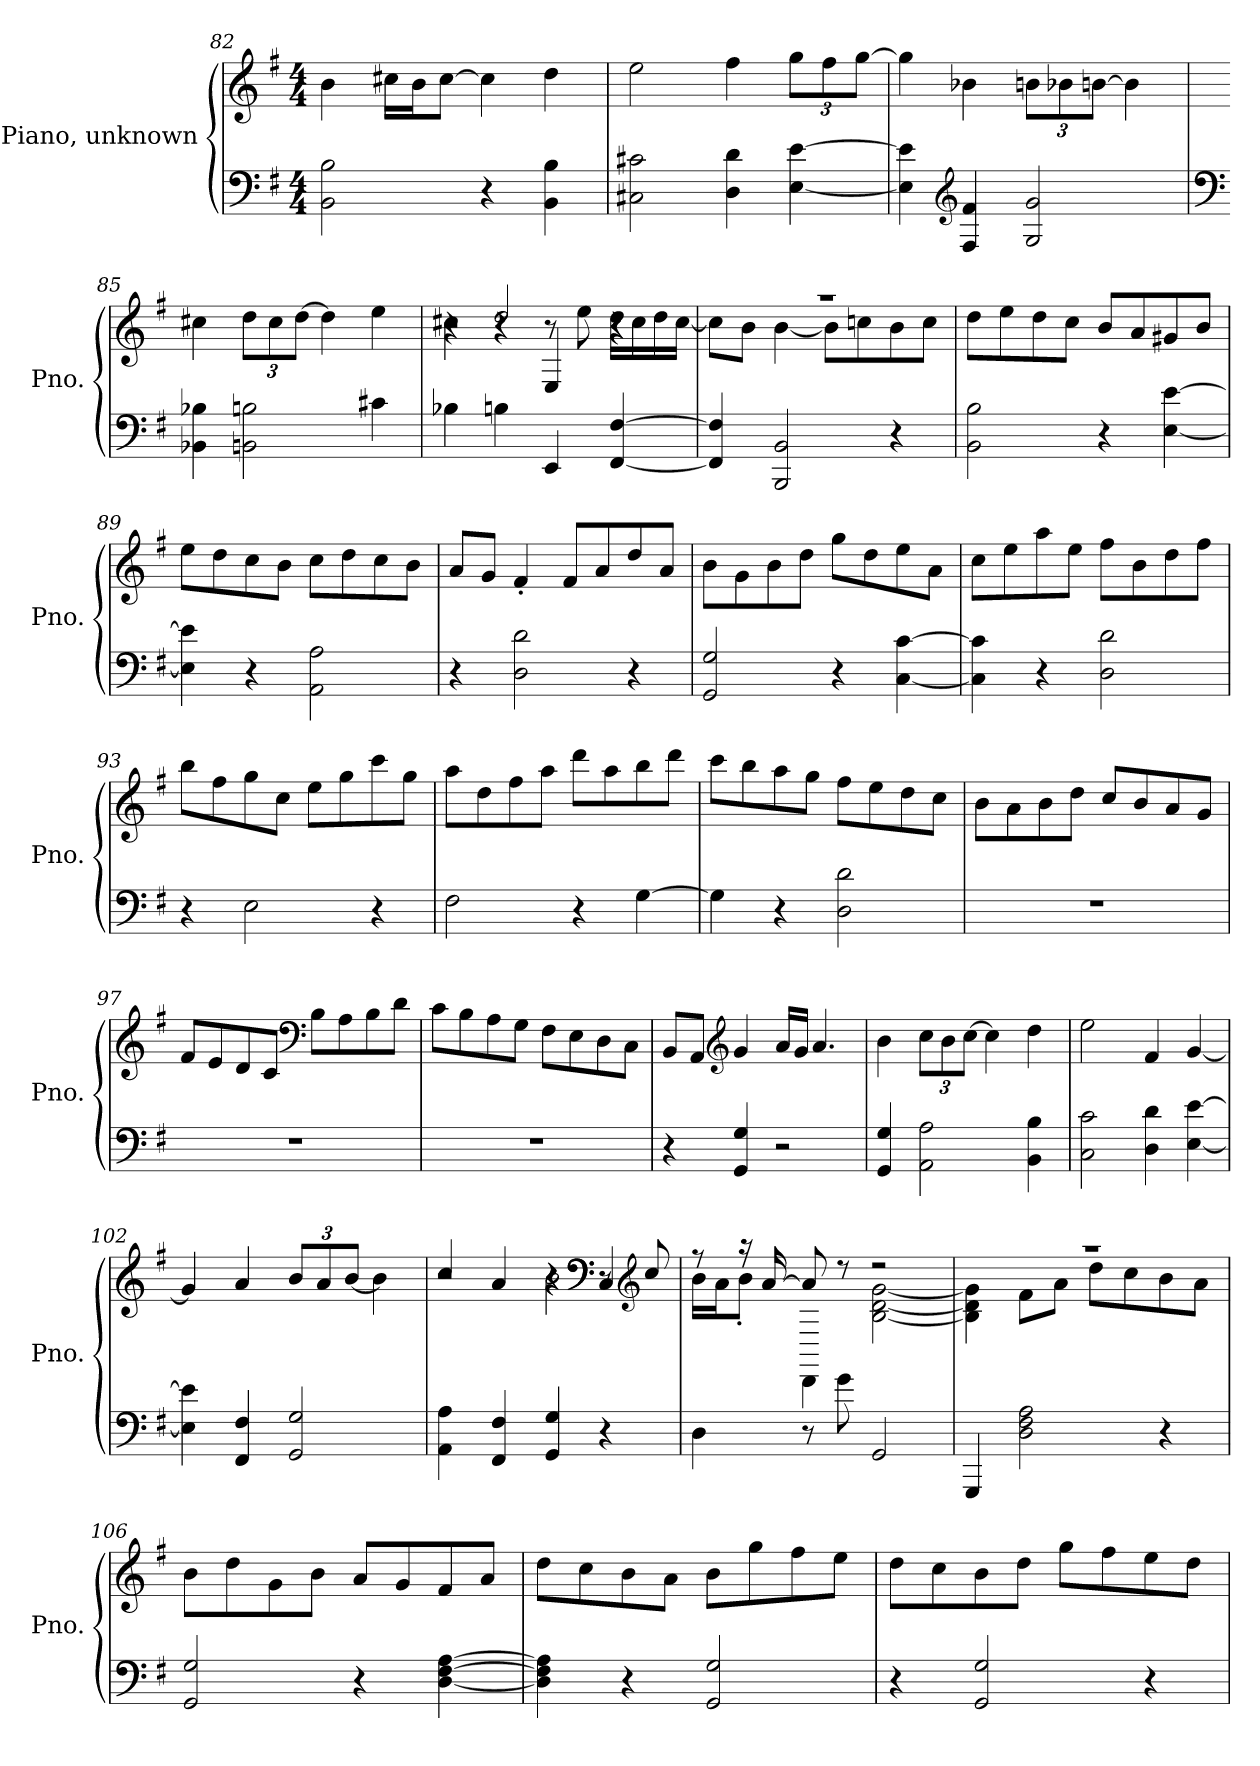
**kern	**kern
*part1	*part1
*staff2	*staff1
*I"Piano, unknown	*
*I'Pno.	*
*clefF4	*clefG2
*k[f#]	*k[f#]
*M4/4	*M4/4
=82	=82
2BB\ 2B\	4b\
.	16cc#X\LL
.	16b\J
.	[8cc#\J
4r	4cc#\]
4BB\ 4B\	4dd\
=83	=83
2C#X\ 2c#X\	2ee\
4D\ 4d\	4ff#\
*	*Xbrackettup
[4E\ [4e\	12gg\L
.	12ff#\
.	[12gg\J
=84	=84
4E\] 4e\]	4gg\]
*clefG2	*
4F#/ 4f#/	4b-X\
2G/ 2g/	12bn\L
.	12b-X\
.	[12bn\J
.	4b\]
!!LO:PB:g=z
=85	=85
*clefF4	*
4BB-X\ 4B-X\	4cc#X\
2BBn\ 2Bn\	12dd\L
.	12cc#\
.	[12dd\J
.	4dd\]
4c#X\	4ee\
=86	=86
*	*^
*	*	*^
4B-X\	4r	4cc#X\	2r
4Bn\	2dd/	4r	.
4EE/	.	8r	4E/
.	.	8ee\	.
[4FF#/ [4F#/	4r	16dd\LL	4r
.	.	16cc#\	.
.	.	16dd\	.
.	.	[16cc#\JJ	.
*	*	*v	*v
=87	=87	=87
4FF#/] 4F#/]	1r	8cc#\L]
.	.	8b\J
2BBB/ 2BB/	.	[4b\
.	.	8b\L]
.	.	8ccn\
4r	.	8b\
.	.	8cc\J
*	*v	*v
=88	=88
2BB\ 2B\	8dd\L
.	8ee\
.	8dd\
.	8cc\J
4r	8b/L
.	8a/
[4E\ [4e\	8g#X/
.	8b/J
=89	=89
4E\] 4e\]	8ee\L
.	8dd\
4r	8cc\
.	8b\J
2AA\ 2A\	8cc\L
.	8dd\
.	8cc\
.	8b\J
!!LO:LB:g=z
=90	=90
4r	8a/L
.	8g/J
2D\ 2d\	4f#'/
.	8f#/L
.	8a/
4r	8dd/
.	8a/J
=91	=91
2GG/ 2G/	8b\L
.	8g\
.	8b\
.	8dd\J
4r	8gg\L
.	8dd\
[4C\ [4c\	8ee\
.	8a\J
=92	=92
4C\] 4c\]	8cc\L
.	8ee\
4r	8aa\
.	8ee\J
2D\ 2d\	8ff#\L
.	8b\
.	8dd\
.	8ff#\J
=93	=93
4r	8bb\L
.	8ff#\
2E\	8gg\
.	8cc\J
.	8ee\L
.	8gg\
4r	8ccc\
.	8gg\J
=94	=94
2F#\	8aa\L
.	8dd\
.	8ff#\
.	8aa\J
4r	8ddd\L
.	8aa\
[4G\	8bb\
.	8ddd\J
!!LO:LB:g=z
=95	=95
4G\]	8ccc\L
.	8bb\
4r	8aa\
.	8gg\J
2D\ 2d\	8ff#\L
.	8ee\
.	8dd\
.	8cc\J
=96	=96
1r	8b\L
.	8a\
.	8b\
.	8dd\J
.	8cc/L
.	8b/
.	8a/
.	8g/J
=97	=97
1r	8f#/L
.	8e/
.	8d/
.	8c/J
*	*clefF4
.	8B\L
.	8A\
.	8B\
.	8d\J
=98	=98
1r	8c\L
.	8B\
.	8A\
.	8G\J
.	8F#\L
.	8E\
.	8D\
.	8C\J
=99	=99
4r	8BB/L
.	8AA/J
*	*clefG2
4GG/ 4G/	4g/
2r	16a/LL
.	16g/JJ
.	4.a/
!!LO:LB:g=z
=100	=100
4GG/ 4G/	4b\
2AA\ 2A\	12cc\L
.	12b\
.	[12cc\J
.	4cc\]
4BB\ 4B\	4dd\
=101	=101
2C\ 2c\	2ee\
4D\ 4d\	4f#/
[4E\ [4e\	[4g/
=102	=102
4E\] 4e\]	4g/]
4FF#/ 4F#/	4a/
2GG/ 2G/	12b/L
.	12a/
.	[12b/J
.	4b\]
=103	=103
*	*^
*	*	*^
4AA\ 4A\	4cc/	2r	2r
4FF#/ 4F#/	4a/	.	.
4GG/ 4G/	4r	2b\	4r
*	*clefF4	*	*
4r	8r	.	4C/
*	*clefG2	*	*
.	8cc/	.	.
*	*	*v	*v
=104	=104	=104
4D\	8r	16b\LL
.	.	16a\J
.	16r	8b'\J
.	[16a/	.
8r	8a/]	4DD\
8g\	8r	.
2GG/	2r	[2B\ [2d\ [2g\
!!LO:LB:g=z	!!
=105	=105	=105
4GGG/	1r	4B\] 4d\] 4g\]
2D\ 2F#\ 2A\	.	8f#\L
.	.	8a\J
.	.	8dd\L
.	.	8cc\
4r	.	8b\
.	.	8a\J
*	*v	*v
=106	=106
2GG/ 2G/	8b\L
.	8dd\
.	8g\
.	8b\J
4r	8a/L
.	8g/
[4D\ [4F#\ [4A\	8f#/
.	8a/J
=107	=107
4D\] 4F#\] 4A\]	8dd\L
.	8cc\
4r	8b\
.	8a\J
2GG/ 2G/	8b\L
.	8gg\
.	8ff#\
.	8ee\J
=108	=108
4r	8dd\L
.	8cc\
2GG/ 2G/	8b\
.	8dd\J
.	8gg\L
.	8ff#\
4r	8ee\
.	8dd\J
=	=
*-	*-
